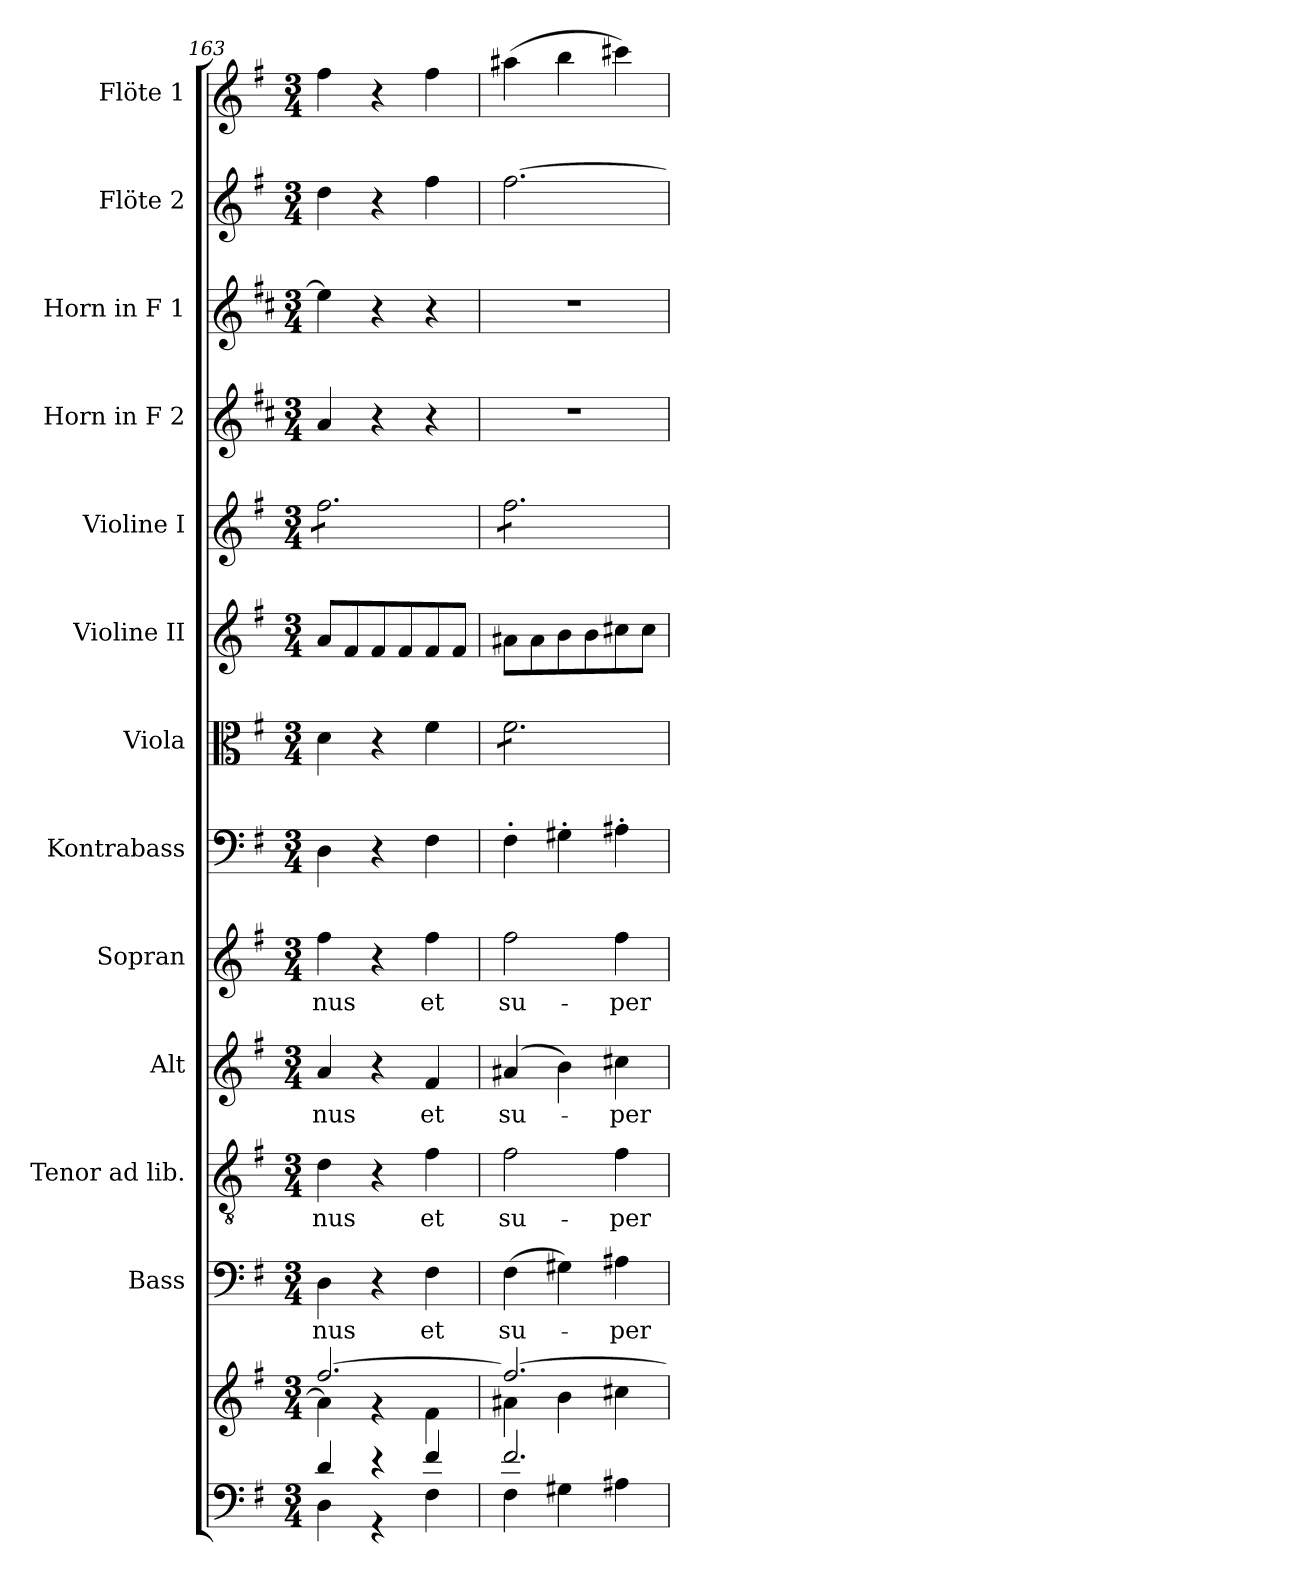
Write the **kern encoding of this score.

**kern	**kern	**kern	**text	**kern	**text	**kern	**text	**kern	**text	**kern	**kern	**kern	**kern	**kern	**kern	**kern	**kern
*part13	*part13	*part12	*part12	*part11	*part11	*part10	*part10	*part9	*part9	*part8	*part7	*part6	*part5	*part4	*part3	*part2	*part1
*staff14	*staff13	*staff12	*staff12	*staff11	*staff11	*staff10	*staff10	*staff9	*staff9	*staff8	*staff7	*staff6	*staff5	*staff4	*staff3	*staff2	*staff1
*	*	*I"Bass	*	*I"Tenor ad lib.	*	*I"Alt	*	*I"Sopran	*	*I"Kontrabass	*I"Viola	*I"Violine II	*I"Violine I	*I"Horn in F 2	*I"Horn in F 1	*I"Flöte 2	*I"Flöte 1
*	*	*I'B.	*	*I'T.	*	*I'A.	*	*I'S.	*	*I'Kb.	*I'Vla.	*I'Vl. II	*I'Vl. I	*	*	*I'Fl. 2	*I'Fl. 1
*clefF4	*clefG2	*clefF4	*	*clefGv2	*	*clefG2	*	*clefG2	*	*clefF4	*clefC3	*clefG2	*clefG2	*clefG2	*clefG2	*clefG2	*clefG2
*	*	*	*	*	*	*	*	*	*	*ITrd7c12	*	*	*	*ITrd4c7	*ITrd4c7	*	*
*k[f#]	*k[f#]	*k[f#]	*	*k[f#]	*	*k[f#]	*	*k[f#]	*	*k[f#]	*k[f#]	*k[f#]	*k[f#]	*k[f#]	*k[f#]	*k[f#]	*k[f#]
*G:	*G:	*G:	*	*G:	*	*G:	*	*G:	*	*G:	*G:	*G:	*G:	*G:	*G:	*G:	*G:
*M3/4	*M3/4	*M3/4	*	*M3/4	*	*M3/4	*	*M3/4	*	*M3/4	*M3/4	*M3/4	*M3/4	*M3/4	*M3/4	*M3/4	*M3/4
=163	=163	=163	=163	=163	=163	=163	=163	=163	=163	=163	=163	=163	=163	=163	=163	=163	=163
*^	*^	*	*	*	*	*	*	*	*	*	*	*	*	*	*	*	*
!	!	!	!	!	!LO:LY:b	!	!LO:LY:b	!	!LO:LY:b	!	!LO:LY:b	!	!	!	!	!	!	!	!
*	*	*	*	*	*	*	*	*	*	*	*	*	*	*	*tremolo	*	*	*	*
4d/	4D\	[>2.ff#/	4a\]	4D\	-nus	4d\	-nus	4a/	-nus	4ff#\	-nus	4DD\	4d\	8a/L	8ff#\L	4d/	4a\]	4dd\	4ff#\
.	.	.	.	.	.	.	.	.	.	.	.	.	.	8f#/	8ff#\	.	.	.	.
4r	4r	.	4rf	4r	.	4r	.	4r	.	4r	.	4r	4r	8f#/	8ff#\	4r	4r	4r	4r
.	.	.	.	.	.	.	.	.	.	.	.	.	.	8f#/	8ff#\	.	.	.	.
!	!	!	!	!	!LO:LY:b	!	!LO:LY:b	!	!LO:LY:b	!	!LO:LY:b	!	!	!	!	!	!	!	!
4f#/	4F#\	.	4f#\	4F#\	et	4f#\	et	4f#/	et	4ff#\	et	4FF#\	4f#\	8f#/	8ff#\	4r	4r	4ff#\	4ff#\
.	.	.	.	.	.	.	.	.	.	.	.	.	.	8f#/J	8ff#\J	.	.	.	.
=164	=164	=164	=164	=164	=164	=164	=164	=164	=164	=164	=164	=164	=164	=164	=164	=164	=164	=164	=164
!	!	!	!	!	!LO:LY:b	!	!LO:LY:b	!	!LO:LY:b	!	!LO:LY:b	!	!	!	!	!	!	!	!
*	*	*	*	*	*	*	*	*	*	*	*	*	*tremolo	*	*	*	*	*	*
2.f#/	4F#\	2.ff#/_	4a#X\	(>4F#\	su-	2f#\	su-	(4a#X/	su-	2ff#\	su-	4FF#'>\	8f#\L	8a#X\L	8ff#\L	2.r	2.r	[2.ff#\	(>4aa#X\
.	.	.	.	.	.	.	.	.	.	.	.	.	8f#\	8a#\	8ff#\	.	.	.	.
.	4G#X\	.	4b\	4G#X\)	.	.	.	4b\)	.	.	.	4GG#X'>\	8f#\	8b\	8ff#\	.	.	.	4bb\
.	.	.	.	.	.	.	.	.	.	.	.	.	8f#\	8b\	8ff#\	.	.	.	.
!	!	!	!	!	!LO:LY:b	!	!LO:LY:b	!	!LO:LY:b	!	!LO:LY:b	!	!	!	!	!	!	!	!
.	4A#X\	.	4cc#X\	4A#X\	-per	4f#\	-per	4cc#X\	-per	4ff#\	-per	4AA#X'>\	8f#\	8cc#X\	8ff#\	.	.	.	4ccc#X\)
.	.	.	.	.	.	.	.	.	.	.	.	.	8f#\J	8cc#\J	8ff#\J	.	.	.	.
*	*	*	*	*	*	*	*	*	*	*	*	*	*	*	*Xtremolo	*	*	*	*
*	*	*	*	*	*	*	*	*	*	*	*	*	*Xtremolo	*	*	*	*	*	*
*v	*v	*	*	*	*	*	*	*	*	*	*	*	*	*	*	*	*	*	*
*	*v	*v	*	*	*	*	*	*	*	*	*	*	*	*	*	*	*	*
=	=	=	=	=	=	=	=	=	=	=	=	=	=	=	=	=	=
*-	*-	*-	*-	*-	*-	*-	*-	*-	*-	*-	*-	*-	*-	*-	*-	*-	*-
